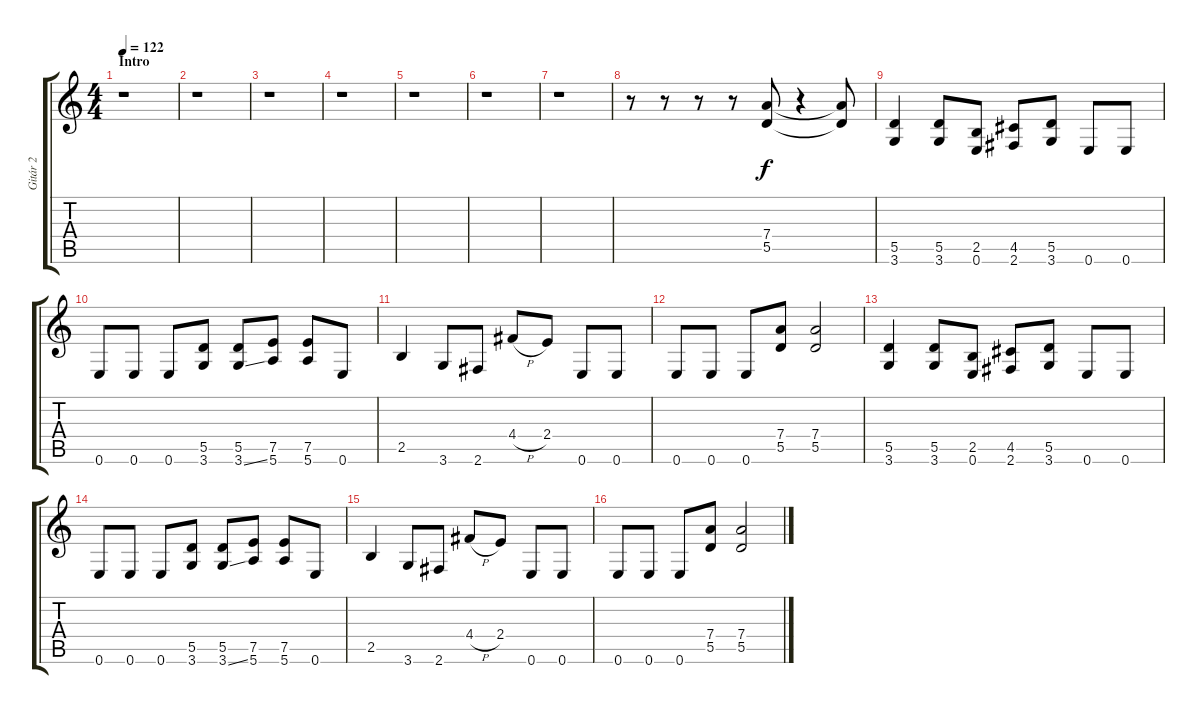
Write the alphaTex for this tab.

\track ("Gitár 2" "Gitár 2") {instrument overdrivenguitar}
\staff {score tabs}
\tuning (E4 B3 G3 D3 A2 E2) {hide}
\ts (4 4)
\section ("" "Intro")
\tempo 122
\clef g2
\ks c
r.1{dy f instrument overdrivenguitar} |
r.1 |
r.1 |
r.1 |
r.1 |
r.1 |
r.1 |
r.8 r.8 r.8 r.8 (7.4 5.5).8 r.4 (7.4{t} 5.5{t}).8 |
(5.5 3.6).4 (5.5 3.6).8 (2.5 0.6).8 (4.5 2.6).8 (5.5 3.6).8 0.6.8 0.6.8 |
0.6.8 0.6.8 0.6.8 (5.5 3.6).8 (5.5 3.6{ss}).8 (7.5 5.6).8 (7.5 5.6).8 0.6.8 |
2.5.4 3.6.8 2.6.8 4.4{h}.8 2.4.8 0.6.8 0.6.8 |
0.6.8 0.6.8 0.6.8 (7.4 5.5).8 (7.4 5.5).2 |
(5.5 3.6).4 (5.5 3.6).8 (2.5 0.6).8 (4.5 2.6).8 (5.5 3.6).8 0.6.8 0.6.8 |
0.6.8 0.6.8 0.6.8 (5.5 3.6).8 (5.5 3.6{ss}).8 (7.5 5.6).8 (7.5 5.6).8 0.6.8 |
2.5.4 3.6.8 2.6.8 4.4{h}.8 2.4.8 0.6.8 0.6.8 |
0.6.8 0.6.8 0.6.8 (7.4 5.5).8 (7.4 5.5).2
